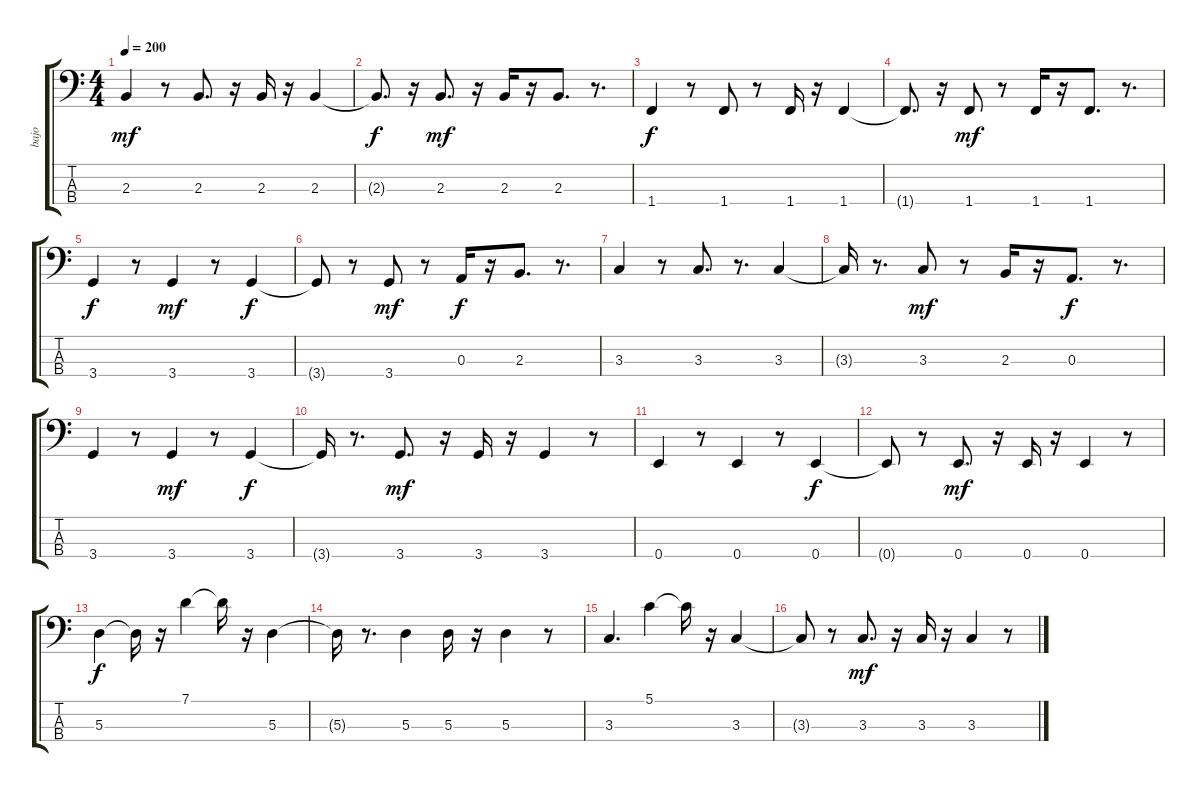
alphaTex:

\track ("bajo" "bajo") {instrument electricbasspick}
\staff {score tabs}
\tuning (G2 D2 A1 E1) {hide}
\ts (4 4)
\tempo 200
\clef f4
\ks c
2.3.4{dy mf} r.8 2.3.8{d} r.16 2.3.16 r.16 2.3.4 |
2.3{t}.8{d dy f} r.16 2.3.8{d dy mf} r.16 2.3.16 r.16 2.3.8{d} r.8{d} |
1.4.4{dy f} r.8 1.4.8 r.8 1.4.16 r.16 1.4.4 |
1.4{t}.8{d} r.16 1.4.8{dy mf} r.8 1.4.16 r.16 1.4.8{d} r.8{d} |
3.4.4{dy f} r.8 3.4.4{dy mf} r.8 3.4.4{dy f} |
3.4{t}.8 r.8 3.4.8{dy mf} r.8 0.3.16{dy f} r.16 2.3.8{d} r.8{d} |
3.3.4 r.8 3.3.8{d} r.8{d} 3.3.4 |
3.3{t}.16 r.8{d} 3.3.8{dy mf} r.8 2.3.16 r.16 0.3.8{d dy f} r.8{d} |
3.4.4 r.8 3.4.4{dy mf} r.8 3.4.4{dy f} |
3.4{t}.16 r.8{d} 3.4.8{d dy mf} r.16 3.4.16 r.16 3.4.4 r.8 |
0.4.4 r.8 0.4.4 r.8 0.4.4{dy f} |
0.4{t}.8 r.8 0.4.8{d dy mf} r.16 0.4.16 r.16 0.4.4 r.8 |
5.3.4{dy f} 5.3{t}.16 r.16 7.1.4 7.1{t}.16 r.16 5.3.4 |
5.3{t}.16 r.8{d} 5.3.4 5.3.16 r.16 5.3.4 r.8 |
3.3.4{d} 5.1.4 5.1{t}.16 r.16 3.3.4 |
3.3{t}.8 r.8 3.3.8{d dy mf} r.16 3.3.16 r.16 3.3.4 r.8
